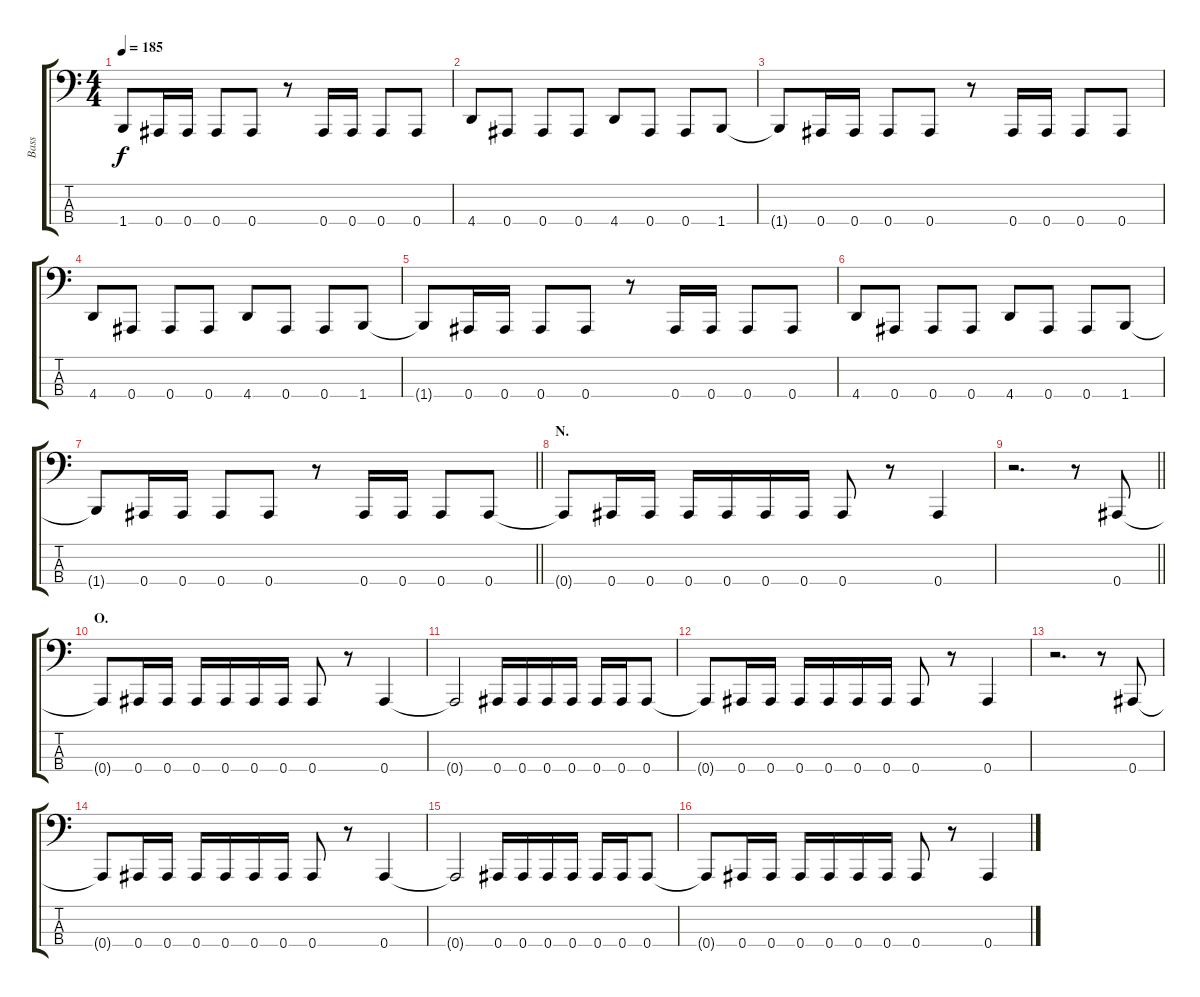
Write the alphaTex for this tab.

\track ("Bass" "Bass") {instrument electricbasspick}
\staff {score tabs}
\tuning (Eb2 Bb1 F1 Bb0) {hide}
\ts (4 4)
\tempo 185
\clef f4
\ks c
1.4{t}.8{dy f} 0.4.16 0.4.16 0.4.8 0.4.8 r.8 0.4.16 0.4.16 0.4.8 0.4.8 |
4.4.8 0.4.8 0.4.8 0.4.8 4.4.8 0.4.8 0.4.8 1.4.8 |
1.4{t}.8 0.4.16 0.4.16 0.4.8 0.4.8 r.8 0.4.16 0.4.16 0.4.8 0.4.8 |
4.4.8 0.4.8 0.4.8 0.4.8 4.4.8 0.4.8 0.4.8 1.4.8 |
1.4{t}.8 0.4.16 0.4.16 0.4.8 0.4.8 r.8 0.4.16 0.4.16 0.4.8 0.4.8 |
4.4.8 0.4.8 0.4.8 0.4.8 4.4.8 0.4.8 0.4.8 1.4.8 |
\barLineRight lightlight
1.4{t}.8 0.4.16 0.4.16 0.4.8 0.4.8 r.8 0.4.16 0.4.16 0.4.8 0.4.8 |
\section ("" "N.")
0.4{t}.8 0.4.16 0.4.16 0.4.16 0.4.16 0.4.16 0.4.16 0.4.8 r.8 0.4.4 |
\barLineRight lightlight
r.2{d} r.8 0.4.8 |
\section ("" "O.")
0.4{t}.8 0.4.16 0.4.16 0.4.16 0.4.16 0.4.16 0.4.16 0.4.8 r.8 0.4.4 |
0.4{t}.2 0.4.16 0.4.16 0.4.16 0.4.16 0.4.16 0.4.16 0.4.8 |
0.4{t}.8 0.4.16 0.4.16 0.4.16 0.4.16 0.4.16 0.4.16 0.4.8 r.8 0.4.4 |
r.2{d} r.8 0.4.8 |
0.4{t}.8 0.4.16 0.4.16 0.4.16 0.4.16 0.4.16 0.4.16 0.4.8 r.8 0.4.4 |
0.4{t}.2 0.4.16 0.4.16 0.4.16 0.4.16 0.4.16 0.4.16 0.4.8 |
0.4{t}.8 0.4.16 0.4.16 0.4.16 0.4.16 0.4.16 0.4.16 0.4.8 r.8 0.4.4
